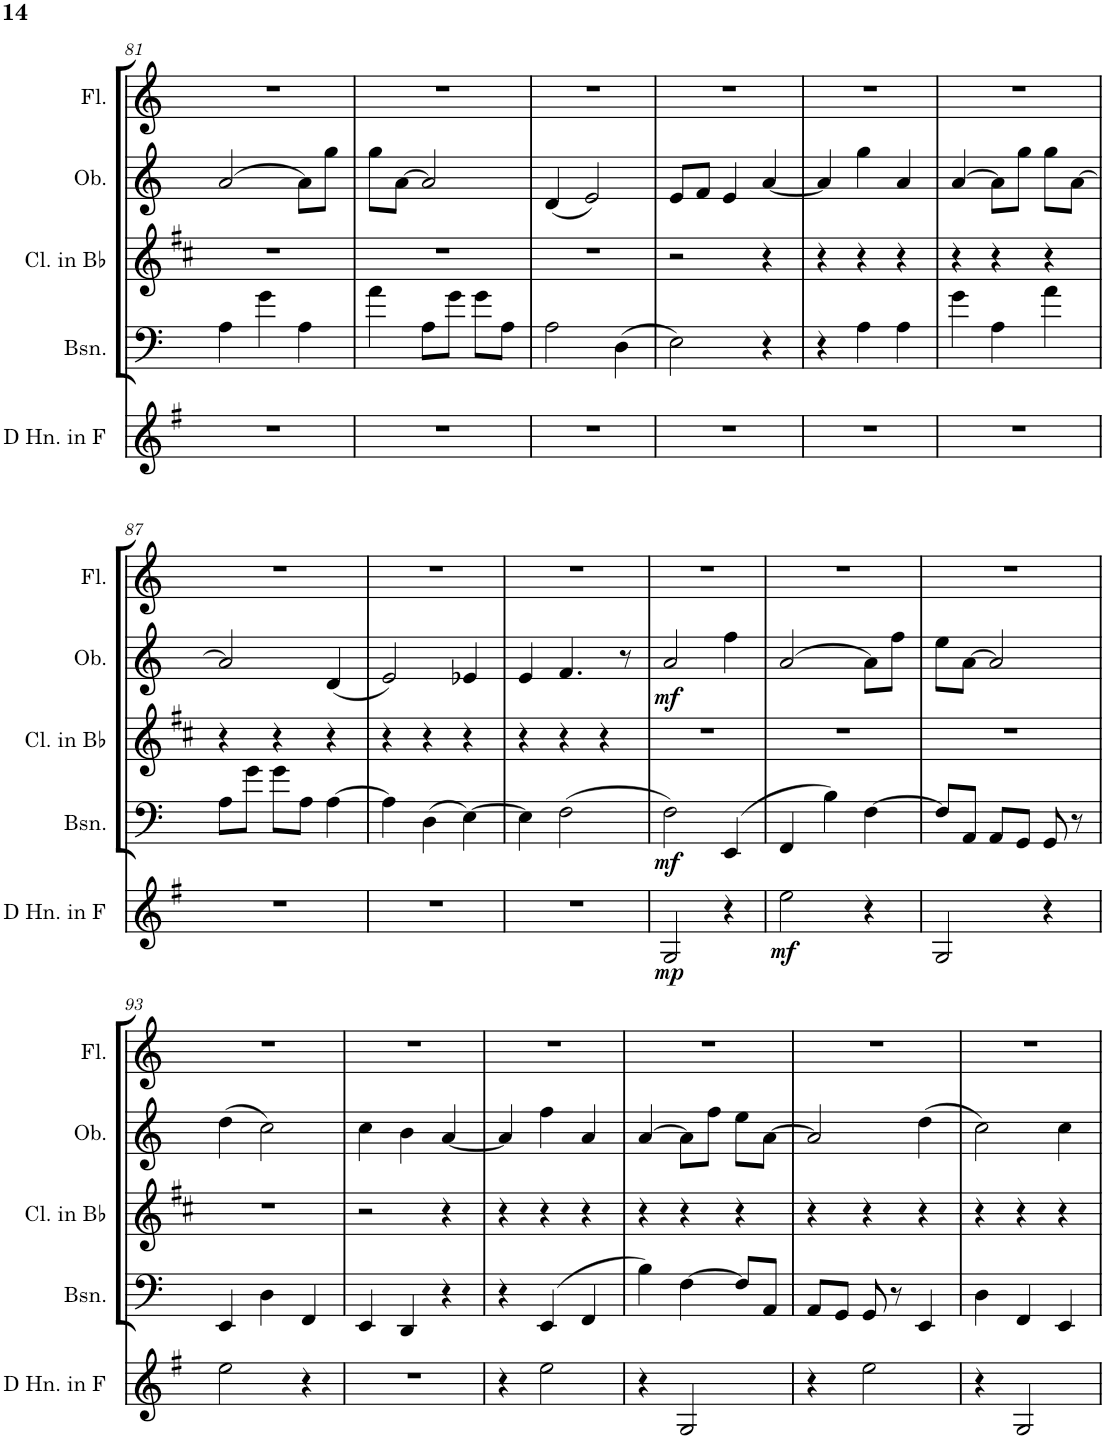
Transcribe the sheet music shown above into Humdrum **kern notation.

**kern	**dynam	**kern	**dynam	**kern	**kern	**dynam	**kern
*part5	*part5	*part4	*part4	*part3	*part2	*part2	*part1
*staff5	*staff5	*staff4	*staff4	*staff3	*staff2	*staff2	*staff1
*I"Horn in F	*	*I"Bassoon	*	*I"Clarinet in Bb	*I"Oboe	*	*I"Flute
*	*	*I'Bsn.	*	*I'Cl. in Bb	*I'Ob.	*	*I'Fl.
!!LO:PB:g=z
*clefG2	*	*clefF4	*	*clefG2	*clefG2	*	*clefG2
*Trd4c7	*	*	*	*Trd1c2	*	*	*
*k[f#]	*	*k[]	*	*k[f#c#]	*k[]	*	*k[]
*M3/4	*	*M3/4	*	*M3/4	*M3/4	*	*M3/4
=81	=81	=81	=81	=81	=81	=81	=81
2.r	.	4A\	.	2.r	[2a/	.	2.r
.	.	4g\	.	.	.	.	.
.	.	4A\	.	.	8a\L]	.	.
.	.	.	.	.	8gg\J	.	.
=82	=82	=82	=82	=82	=82	=82	=82
2.r	.	4a\	.	2.r	8gg\L	.	2.r
.	.	.	.	.	[8a\J	.	.
.	.	8A\L	.	.	2a/]	.	.
.	.	8g\J	.	.	.	.	.
.	.	8g\L	.	.	.	.	.
.	.	8A\J	.	.	.	.	.
=83	=83	=83	=83	=83	=83	=83	=83
2.r	.	2A\	.	2.r	(4d/	.	2.r
.	.	.	.	.	2e/)	.	.
.	.	(4D\	.	.	.	.	.
=84	=84	=84	=84	=84	=84	=84	=84
2.r	.	2E\)	.	2r	8e/L	.	2.r
.	.	.	.	.	8f/J	.	.
.	.	.	.	.	4e/	.	.
.	.	4r	.	4r	[4a/	.	.
=85	=85	=85	=85	=85	=85	=85	=85
2.r	.	4r	.	4r	4a/]	.	2.r
.	.	4A\	.	4r	4gg\	.	.
.	.	4A\	.	4r	4a/	.	.
=86	=86	=86	=86	=86	=86	=86	=86
2.r	.	4g\	.	4r	[4a/	.	2.r
.	.	4A\	.	4r	8a\L]	.	.
.	.	.	.	.	8gg\J	.	.
.	.	4a\	.	4r	8gg\L	.	.
.	.	.	.	.	[8a\J	.	.
!!LO:LB:g=z
=87	=87	=87	=87	=87	=87	=87	=87
2.r	.	8A\L	.	4r	2a/]	.	2.r
.	.	8g\J	.	.	.	.	.
.	.	8g\L	.	4r	.	.	.
.	.	8A\J	.	.	.	.	.
.	.	[4A\	.	4r	(4d/	.	.
=88	=88	=88	=88	=88	=88	=88	=88
2.r	.	4A\]	.	4r	2e/)	.	2.r
.	.	(4D\	.	4r	.	.	.
.	.	[4E\)	.	4r	4e-X/	.	.
=89	=89	=89	=89	=89	=89	=89	=89
2.r	.	4E\]	.	4r	4e/	.	2.r
.	.	(2F\	.	4r	4.f/	.	.
.	.	.	.	4r	.	.	.
.	.	.	.	.	8r	.	.
=90	=90	=90	=90	=90	=90	=90	=90
!	!LO:DY:b	!	!LO:DY:b	!	!	!LO:DY:b	!
2G/	mp	2F\)	mf	2.r	2a/	mf	2.r
4r	.	(4EE/	.	.	4ff\	.	.
=91	=91	=91	=91	=91	=91	=91	=91
!	!LO:DY:b	!	!	!	!	!	!
2ee\	mf	4FF/	.	2.r	[2a/	.	2.r
.	.	4B\)	.	.	.	.	.
4r	.	[4F\	.	.	8a\L]	.	.
.	.	.	.	.	8ff\J	.	.
=92	=92	=92	=92	=92	=92	=92	=92
2G/	.	8F/L]	.	2.r	8ee\L	.	2.r
.	.	8AA/J	.	.	[8a\J	.	.
.	.	8AA/L	.	.	2a/]	.	.
.	.	8GG/J	.	.	.	.	.
4r	.	8GG/	.	.	.	.	.
.	.	8r	.	.	.	.	.
!!LO:LB:g=z
=93	=93	=93	=93	=93	=93	=93	=93
2ee\	.	4EE/	.	2.r	(4dd\	.	2.r
.	.	4D\	.	.	2cc\)	.	.
4r	.	4FF/	.	.	.	.	.
=94	=94	=94	=94	=94	=94	=94	=94
2.r	.	4EE/	.	2r	4cc\	.	2.r
.	.	4DD/	.	.	4b\	.	.
.	.	4r	.	4r	[4a/	.	.
=95	=95	=95	=95	=95	=95	=95	=95
4r	.	4r	.	4r	4a/]	.	2.r
2ee\	.	(4EE/	.	4r	4ff\	.	.
.	.	4FF/	.	4r	4a/	.	.
=96	=96	=96	=96	=96	=96	=96	=96
4r	.	4B\)	.	4r	[4a/	.	2.r
2G/	.	[4F\	.	4r	8a\L]	.	.
.	.	.	.	.	8ff\J	.	.
.	.	8F/L]	.	4r	8ee\L	.	.
.	.	8AA/J	.	.	[8a\J	.	.
=97	=97	=97	=97	=97	=97	=97	=97
4r	.	8AA/L	.	4r	2a/]	.	2.r
.	.	8GG/J	.	.	.	.	.
2ee\	.	8GG/	.	4r	.	.	.
.	.	8r	.	.	.	.	.
.	.	4EE/	.	4r	(4dd\	.	.
=98	=98	=98	=98	=98	=98	=98	=98
4r	.	4D\	.	4r	2cc\)	.	2.r
2G/	.	4FF/	.	4r	.	.	.
.	.	4EE/	.	4r	4cc\	.	.
=	=	=	=	=	=	=	=
*-	*-	*-	*-	*-	*-	*-	*-
